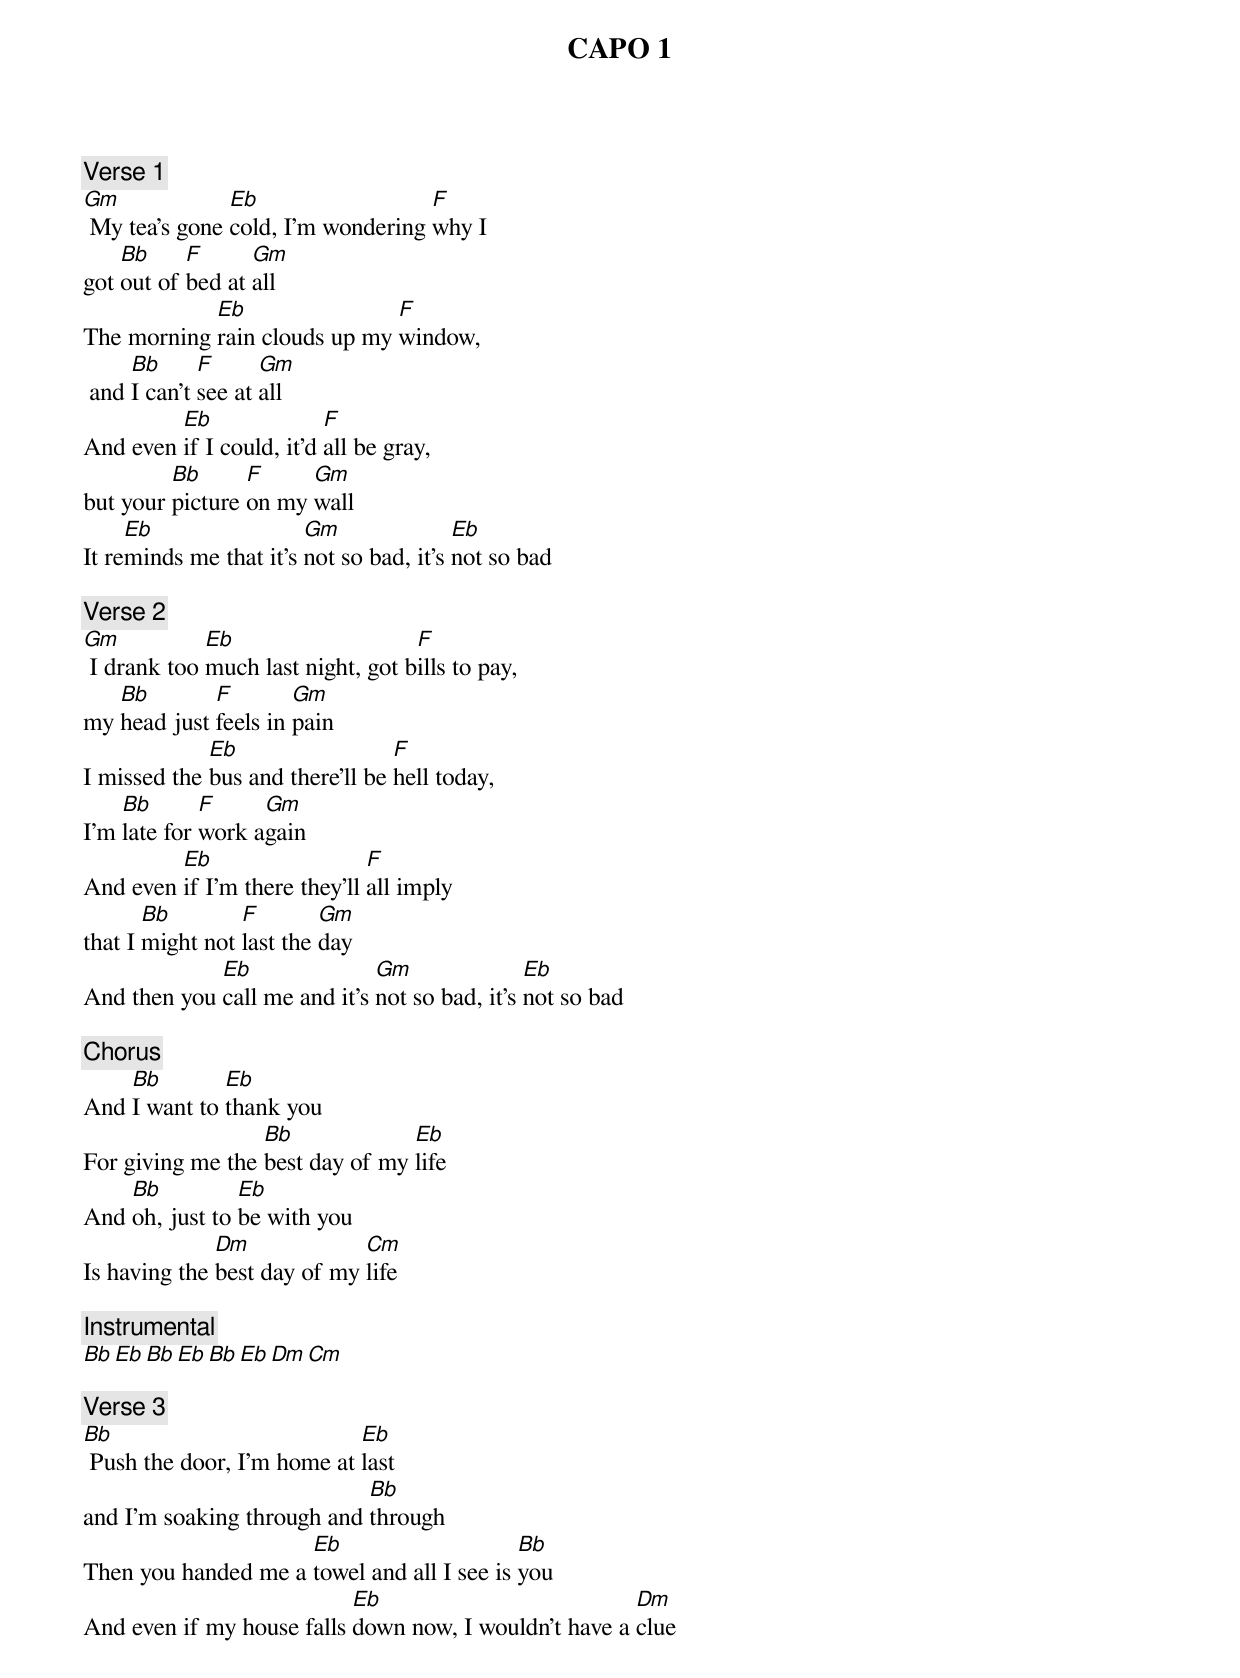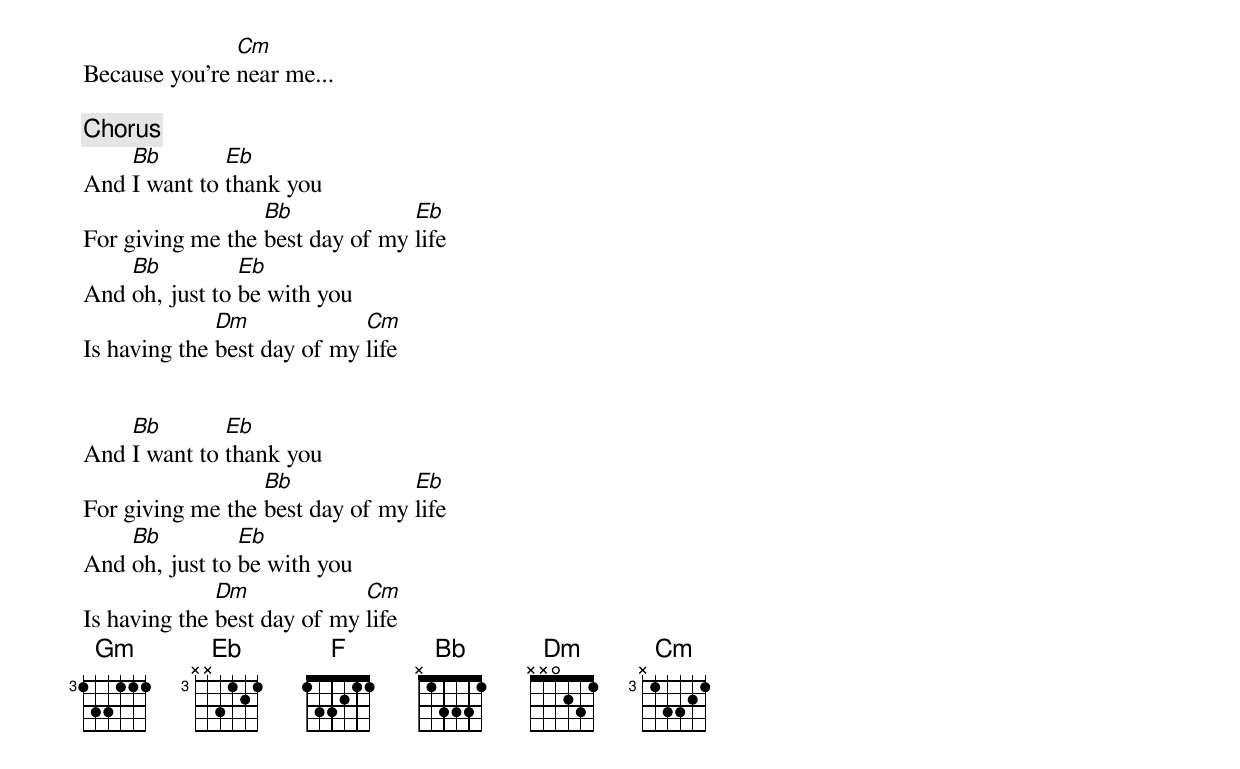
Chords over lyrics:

CAPO 1
[Verse 1]
Gm             Eb                  F
 My tea's gone cold, I'm wondering why I
    Bb     F      Gm
got out of bed at all
            Eb                F
The morning rain clouds up my window,
     Bb      F      Gm
 and I can't see at all
         Eb               F
And even if I could, it'd all be gray,
         Bb      F     Gm
but your picture on my wall
     Eb                 Gm               Eb
It reminds me that it's not so bad, it's not so bad

[Verse 2]
Gm           Eb                    F
 I drank too much last night, got bills to pay,
   Bb        F        Gm
my head just feels in pain
             Eb                  F
I missed the bus and there'll be hell today,
    Bb       F     Gm
I'm late for work again
         Eb                   F
And even if I'm there they'll all imply
       Bb        F        Gm
that I might not last the day
             Eb               Gm               Eb
And then you call me and it's not so bad, it's not so bad

[Chorus]
    Bb        Eb
And I want to thank you
                  Bb             Eb
For giving me the best day of my life
    Bb          Eb
And oh, just to be with you
              Dm             Cm
Is having the best day of my life

[Instrumental]
Bb  Eb  Bb  Eb  Bb  Eb  Dm  Cm

[Verse 3]
Bb                          Eb
 Push the door, I'm home at last
                            Bb
and I'm soaking through and through
                     Eb                     Bb
Then you handed me a towel and all I see is you
                           Eb                          Dm
And even if my house falls down now, I wouldn't have a clue
               Cm
Because you're near me...

[Chorus]
    Bb        Eb
And I want to thank you
                  Bb             Eb
For giving me the best day of my life
    Bb          Eb
And oh, just to be with you
              Dm             Cm
Is having the best day of my life


    Bb        Eb
And I want to thank you
                  Bb             Eb
For giving me the best day of my life
    Bb          Eb
And oh, just to be with you
              Dm             Cm
Is having the best day of my life
